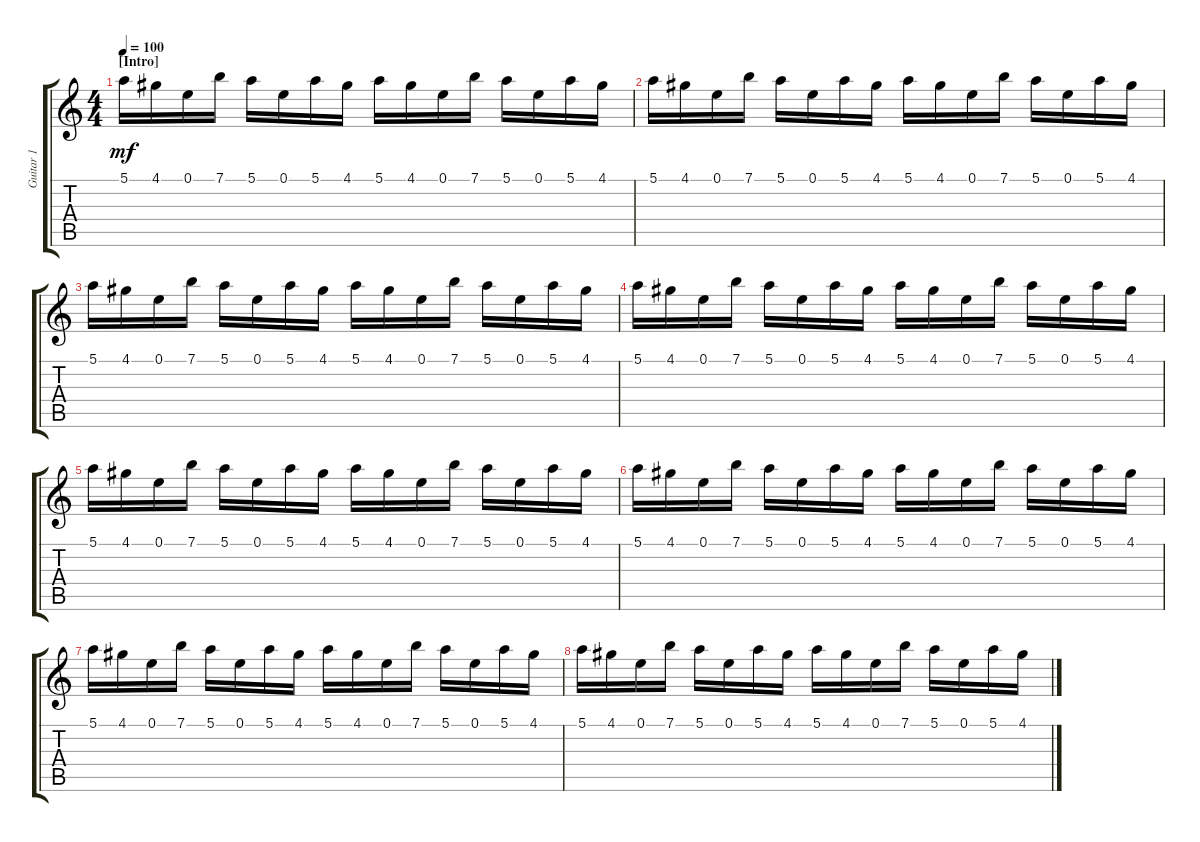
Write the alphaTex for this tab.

\track ("Guitar 1" "Guitar 1") {instrument overdrivenguitar}
\staff {score tabs}
\tuning (E4 B3 G3 D3 A2 E2) {hide}
\ts (4 4)
\section ("" "[Intro]")
\tempo 100
\clef g2
\ks c
5.1.16{dy mf instrument overdrivenguitar} 4.1.16 0.1.16 7.1.16 5.1.16 0.1.16 5.1.16 4.1.16 5.1.16 4.1.16 0.1.16 7.1.16 5.1.16 0.1.16 5.1.16 4.1.16 |
5.1.16 4.1.16 0.1.16 7.1.16 5.1.16 0.1.16 5.1.16 4.1.16 5.1.16 4.1.16 0.1.16 7.1.16 5.1.16 0.1.16 5.1.16 4.1.16 |
5.1.16 4.1.16 0.1.16 7.1.16 5.1.16 0.1.16 5.1.16 4.1.16 5.1.16 4.1.16 0.1.16 7.1.16 5.1.16 0.1.16 5.1.16 4.1.16 |
5.1.16 4.1.16 0.1.16 7.1.16 5.1.16 0.1.16 5.1.16 4.1.16 5.1.16 4.1.16 0.1.16 7.1.16 5.1.16 0.1.16 5.1.16 4.1.16 |
\section ("" "")
5.1.16 4.1.16 0.1.16 7.1.16 5.1.16 0.1.16 5.1.16 4.1.16 5.1.16 4.1.16 0.1.16 7.1.16 5.1.16 0.1.16 5.1.16 4.1.16 |
5.1.16 4.1.16 0.1.16 7.1.16 5.1.16 0.1.16 5.1.16 4.1.16 5.1.16 4.1.16 0.1.16 7.1.16 5.1.16 0.1.16 5.1.16 4.1.16 |
5.1.16 4.1.16 0.1.16 7.1.16 5.1.16 0.1.16 5.1.16 4.1.16 5.1.16 4.1.16 0.1.16 7.1.16 5.1.16 0.1.16 5.1.16 4.1.16 |
5.1.16 4.1.16 0.1.16 7.1.16 5.1.16 0.1.16 5.1.16 4.1.16 5.1.16 4.1.16 0.1.16 7.1.16 5.1.16 0.1.16 5.1.16 4.1.16
